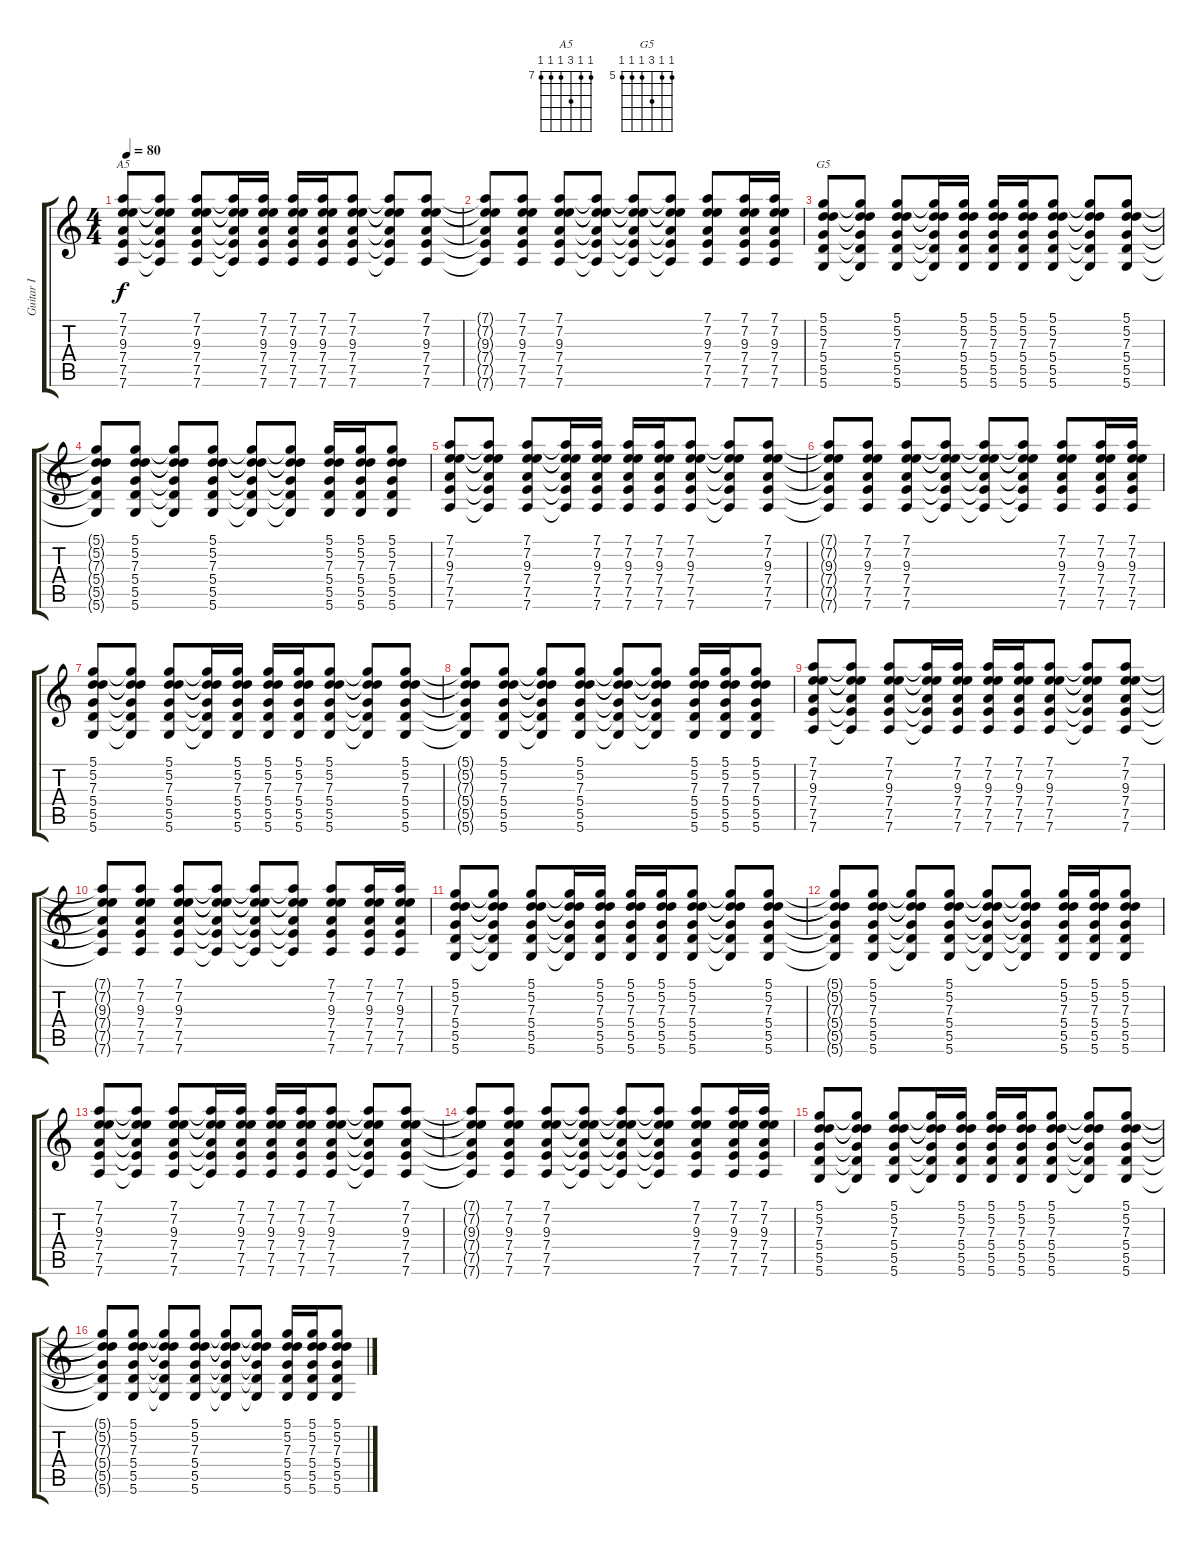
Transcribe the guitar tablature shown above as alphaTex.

\track ("Guitar I" "Guitar I") {instrument overdrivenguitar}
\staff {score tabs}
\tuning (D4 A3 G3 D3 A2 D2) {hide}
\chord ("A5" 7 7 9 7 7 7) {firstfret 7}
\chord ("G5" 5 5 7 5 5 5) {firstfret 5}
\ts (4 4)
\tempo 80
\clef g2
\ks c
(7.1 7.2 9.3 7.4 7.5 7.6).8{ch "A5" dy f} (7.1{t} 7.2{t} 9.3{t} 7.4{t} 7.5{t} 7.6{t}).8 (7.1 7.2 9.3 7.4 7.5 7.6).8 (7.1{t} 7.2{t} 9.3{t} 7.4{t} 7.5{t} 7.6{t}).16 (7.1 7.2 9.3 7.4 7.5 7.6).16 (7.1 7.2 9.3 7.4 7.5 7.6).16 (7.1 7.2 9.3 7.4 7.5 7.6).16 (7.1 7.2 9.3 7.4 7.5 7.6).8 (7.1{t} 7.2{t} 9.3{t} 7.4{t} 7.5{t} 7.6{t}).8 (7.1 7.2 9.3 7.4 7.5 7.6).8 |
(7.1{t} 7.2{t} 9.3{t} 7.4{t} 7.5{t} 7.6{t}).8 (7.1 7.2 9.3 7.4 7.5 7.6).8 (7.1 7.2 9.3 7.4 7.5 7.6).8 (7.1{t} 7.2{t} 9.3{t} 7.4{t} 7.5{t} 7.6{t}).8 (7.1{t} 7.2{t} 9.3{t} 7.4{t} 7.5{t} 7.6{t}).8 (7.1{t} 7.2{t} 9.3{t} 7.4{t} 7.5{t} 7.6{t}).8 (7.1 7.2 9.3 7.4 7.5 7.6).8 (7.1 7.2 9.3 7.4 7.5 7.6).16 (7.1 7.2 9.3 7.4 7.5 7.6).16 |
(5.1 5.2 7.3 5.4 5.5 5.6).8{ch "G5"} (5.1{t} 5.2{t} 7.3{t} 5.4{t} 5.5{t} 5.6{t}).8 (5.1 5.2 7.3 5.4 5.5 5.6).8 (5.1{t} 5.2{t} 7.3{t} 5.4{t} 5.5{t} 5.6{t}).16 (5.1 5.2 7.3 5.4 5.5 5.6).16 (5.1 5.2 7.3 5.4 5.5 5.6).16 (5.1 5.2 7.3 5.4 5.5 5.6).16 (5.1 5.2 7.3 5.4 5.5 5.6).8 (5.1{t} 5.2{t} 7.3{t} 5.4{t} 5.5{t} 5.6{t}).8 (5.1 5.2 7.3 5.4 5.5 5.6).8 |
(5.1{t} 5.2{t} 7.3{t} 5.4{t} 5.5{t} 5.6{t}).8 (5.1 5.2 7.3 5.4 5.5 5.6).8 (5.1{t} 5.2{t} 7.3{t} 5.4{t} 5.5{t} 5.6{t}).8 (5.1 5.2 7.3 5.4 5.5 5.6).8 (5.1{t} 5.2{t} 7.3{t} 5.4{t} 5.5{t} 5.6{t}).8 (5.1{t} 5.2{t} 7.3{t} 5.4{t} 5.5{t} 5.6{t}).8 (5.1 5.2 7.3 5.4 5.5 5.6).16 (5.1 5.2 7.3 5.4 5.5 5.6).16 (5.1 5.2 7.3 5.4 5.5 5.6).8 |
(7.1 7.2 9.3 7.4 7.5 7.6).8 (7.1{t} 7.2{t} 9.3{t} 7.4{t} 7.5{t} 7.6{t}).8 (7.1 7.2 9.3 7.4 7.5 7.6).8 (7.1{t} 7.2{t} 9.3{t} 7.4{t} 7.5{t} 7.6{t}).16 (7.1 7.2 9.3 7.4 7.5 7.6).16 (7.1 7.2 9.3 7.4 7.5 7.6).16 (7.1 7.2 9.3 7.4 7.5 7.6).16 (7.1 7.2 9.3 7.4 7.5 7.6).8 (7.1{t} 7.2{t} 9.3{t} 7.4{t} 7.5{t} 7.6{t}).8 (7.1 7.2 9.3 7.4 7.5 7.6).8 |
(7.1{t} 7.2{t} 9.3{t} 7.4{t} 7.5{t} 7.6{t}).8 (7.1 7.2 9.3 7.4 7.5 7.6).8 (7.1 7.2 9.3 7.4 7.5 7.6).8 (7.1{t} 7.2{t} 9.3{t} 7.4{t} 7.5{t} 7.6{t}).8 (7.1{t} 7.2{t} 9.3{t} 7.4{t} 7.5{t} 7.6{t}).8 (7.1{t} 7.2{t} 9.3{t} 7.4{t} 7.5{t} 7.6{t}).8 (7.1 7.2 9.3 7.4 7.5 7.6).8 (7.1 7.2 9.3 7.4 7.5 7.6).16 (7.1 7.2 9.3 7.4 7.5 7.6).16 |
(5.1 5.2 7.3 5.4 5.5 5.6).8 (5.1{t} 5.2{t} 7.3{t} 5.4{t} 5.5{t} 5.6{t}).8 (5.1 5.2 7.3 5.4 5.5 5.6).8 (5.1{t} 5.2{t} 7.3{t} 5.4{t} 5.5{t} 5.6{t}).16 (5.1 5.2 7.3 5.4 5.5 5.6).16 (5.1 5.2 7.3 5.4 5.5 5.6).16 (5.1 5.2 7.3 5.4 5.5 5.6).16 (5.1 5.2 7.3 5.4 5.5 5.6).8 (5.1{t} 5.2{t} 7.3{t} 5.4{t} 5.5{t} 5.6{t}).8 (5.1 5.2 7.3 5.4 5.5 5.6).8 |
(5.1{t} 5.2{t} 7.3{t} 5.4{t} 5.5{t} 5.6{t}).8 (5.1 5.2 7.3 5.4 5.5 5.6).8 (5.1{t} 5.2{t} 7.3{t} 5.4{t} 5.5{t} 5.6{t}).8 (5.1 5.2 7.3 5.4 5.5 5.6).8 (5.1{t} 5.2{t} 7.3{t} 5.4{t} 5.5{t} 5.6{t}).8 (5.1{t} 5.2{t} 7.3{t} 5.4{t} 5.5{t} 5.6{t}).8 (5.1 5.2 7.3 5.4 5.5 5.6).16 (5.1 5.2 7.3 5.4 5.5 5.6).16 (5.1 5.2 7.3 5.4 5.5 5.6).8 |
(7.1 7.2 9.3 7.4 7.5 7.6).8 (7.1{t} 7.2{t} 9.3{t} 7.4{t} 7.5{t} 7.6{t}).8 (7.1 7.2 9.3 7.4 7.5 7.6).8 (7.1{t} 7.2{t} 9.3{t} 7.4{t} 7.5{t} 7.6{t}).16 (7.1 7.2 9.3 7.4 7.5 7.6).16 (7.1 7.2 9.3 7.4 7.5 7.6).16 (7.1 7.2 9.3 7.4 7.5 7.6).16 (7.1 7.2 9.3 7.4 7.5 7.6).8 (7.1{t} 7.2{t} 9.3{t} 7.4{t} 7.5{t} 7.6{t}).8 (7.1 7.2 9.3 7.4 7.5 7.6).8 |
(7.1{t} 7.2{t} 9.3{t} 7.4{t} 7.5{t} 7.6{t}).8 (7.1 7.2 9.3 7.4 7.5 7.6).8 (7.1 7.2 9.3 7.4 7.5 7.6).8 (7.1{t} 7.2{t} 9.3{t} 7.4{t} 7.5{t} 7.6{t}).8 (7.1{t} 7.2{t} 9.3{t} 7.4{t} 7.5{t} 7.6{t}).8 (7.1{t} 7.2{t} 9.3{t} 7.4{t} 7.5{t} 7.6{t}).8 (7.1 7.2 9.3 7.4 7.5 7.6).8 (7.1 7.2 9.3 7.4 7.5 7.6).16 (7.1 7.2 9.3 7.4 7.5 7.6).16 |
(5.1 5.2 7.3 5.4 5.5 5.6).8 (5.1{t} 5.2{t} 7.3{t} 5.4{t} 5.5{t} 5.6{t}).8 (5.1 5.2 7.3 5.4 5.5 5.6).8 (5.1{t} 5.2{t} 7.3{t} 5.4{t} 5.5{t} 5.6{t}).16 (5.1 5.2 7.3 5.4 5.5 5.6).16 (5.1 5.2 7.3 5.4 5.5 5.6).16 (5.1 5.2 7.3 5.4 5.5 5.6).16 (5.1 5.2 7.3 5.4 5.5 5.6).8 (5.1{t} 5.2{t} 7.3{t} 5.4{t} 5.5{t} 5.6{t}).8 (5.1 5.2 7.3 5.4 5.5 5.6).8 |
(5.1{t} 5.2{t} 7.3{t} 5.4{t} 5.5{t} 5.6{t}).8 (5.1 5.2 7.3 5.4 5.5 5.6).8 (5.1{t} 5.2{t} 7.3{t} 5.4{t} 5.5{t} 5.6{t}).8 (5.1 5.2 7.3 5.4 5.5 5.6).8 (5.1{t} 5.2{t} 7.3{t} 5.4{t} 5.5{t} 5.6{t}).8 (5.1{t} 5.2{t} 7.3{t} 5.4{t} 5.5{t} 5.6{t}).8 (5.1 5.2 7.3 5.4 5.5 5.6).16 (5.1 5.2 7.3 5.4 5.5 5.6).16 (5.1 5.2 7.3 5.4 5.5 5.6).8 |
(7.1 7.2 9.3 7.4 7.5 7.6).8 (7.1{t} 7.2{t} 9.3{t} 7.4{t} 7.5{t} 7.6{t}).8 (7.1 7.2 9.3 7.4 7.5 7.6).8 (7.1{t} 7.2{t} 9.3{t} 7.4{t} 7.5{t} 7.6{t}).16 (7.1 7.2 9.3 7.4 7.5 7.6).16 (7.1 7.2 9.3 7.4 7.5 7.6).16 (7.1 7.2 9.3 7.4 7.5 7.6).16 (7.1 7.2 9.3 7.4 7.5 7.6).8 (7.1{t} 7.2{t} 9.3{t} 7.4{t} 7.5{t} 7.6{t}).8 (7.1 7.2 9.3 7.4 7.5 7.6).8 |
(7.1{t} 7.2{t} 9.3{t} 7.4{t} 7.5{t} 7.6{t}).8 (7.1 7.2 9.3 7.4 7.5 7.6).8 (7.1 7.2 9.3 7.4 7.5 7.6).8 (7.1{t} 7.2{t} 9.3{t} 7.4{t} 7.5{t} 7.6{t}).8 (7.1{t} 7.2{t} 9.3{t} 7.4{t} 7.5{t} 7.6{t}).8 (7.1{t} 7.2{t} 9.3{t} 7.4{t} 7.5{t} 7.6{t}).8 (7.1 7.2 9.3 7.4 7.5 7.6).8 (7.1 7.2 9.3 7.4 7.5 7.6).16 (7.1 7.2 9.3 7.4 7.5 7.6).16 |
(5.1 5.2 7.3 5.4 5.5 5.6).8 (5.1{t} 5.2{t} 7.3{t} 5.4{t} 5.5{t} 5.6{t}).8 (5.1 5.2 7.3 5.4 5.5 5.6).8 (5.1{t} 5.2{t} 7.3{t} 5.4{t} 5.5{t} 5.6{t}).16 (5.1 5.2 7.3 5.4 5.5 5.6).16 (5.1 5.2 7.3 5.4 5.5 5.6).16 (5.1 5.2 7.3 5.4 5.5 5.6).16 (5.1 5.2 7.3 5.4 5.5 5.6).8 (5.1{t} 5.2{t} 7.3{t} 5.4{t} 5.5{t} 5.6{t}).8 (5.1 5.2 7.3 5.4 5.5 5.6).8 |
(5.1{t} 5.2{t} 7.3{t} 5.4{t} 5.5{t} 5.6{t}).8 (5.1 5.2 7.3 5.4 5.5 5.6).8 (5.1{t} 5.2{t} 7.3{t} 5.4{t} 5.5{t} 5.6{t}).8 (5.1 5.2 7.3 5.4 5.5 5.6).8 (5.1{t} 5.2{t} 7.3{t} 5.4{t} 5.5{t} 5.6{t}).8 (5.1{t} 5.2{t} 7.3{t} 5.4{t} 5.5{t} 5.6{t}).8 (5.1 5.2 7.3 5.4 5.5 5.6).16 (5.1 5.2 7.3 5.4 5.5 5.6).16 (5.1 5.2 7.3 5.4 5.5 5.6).8
